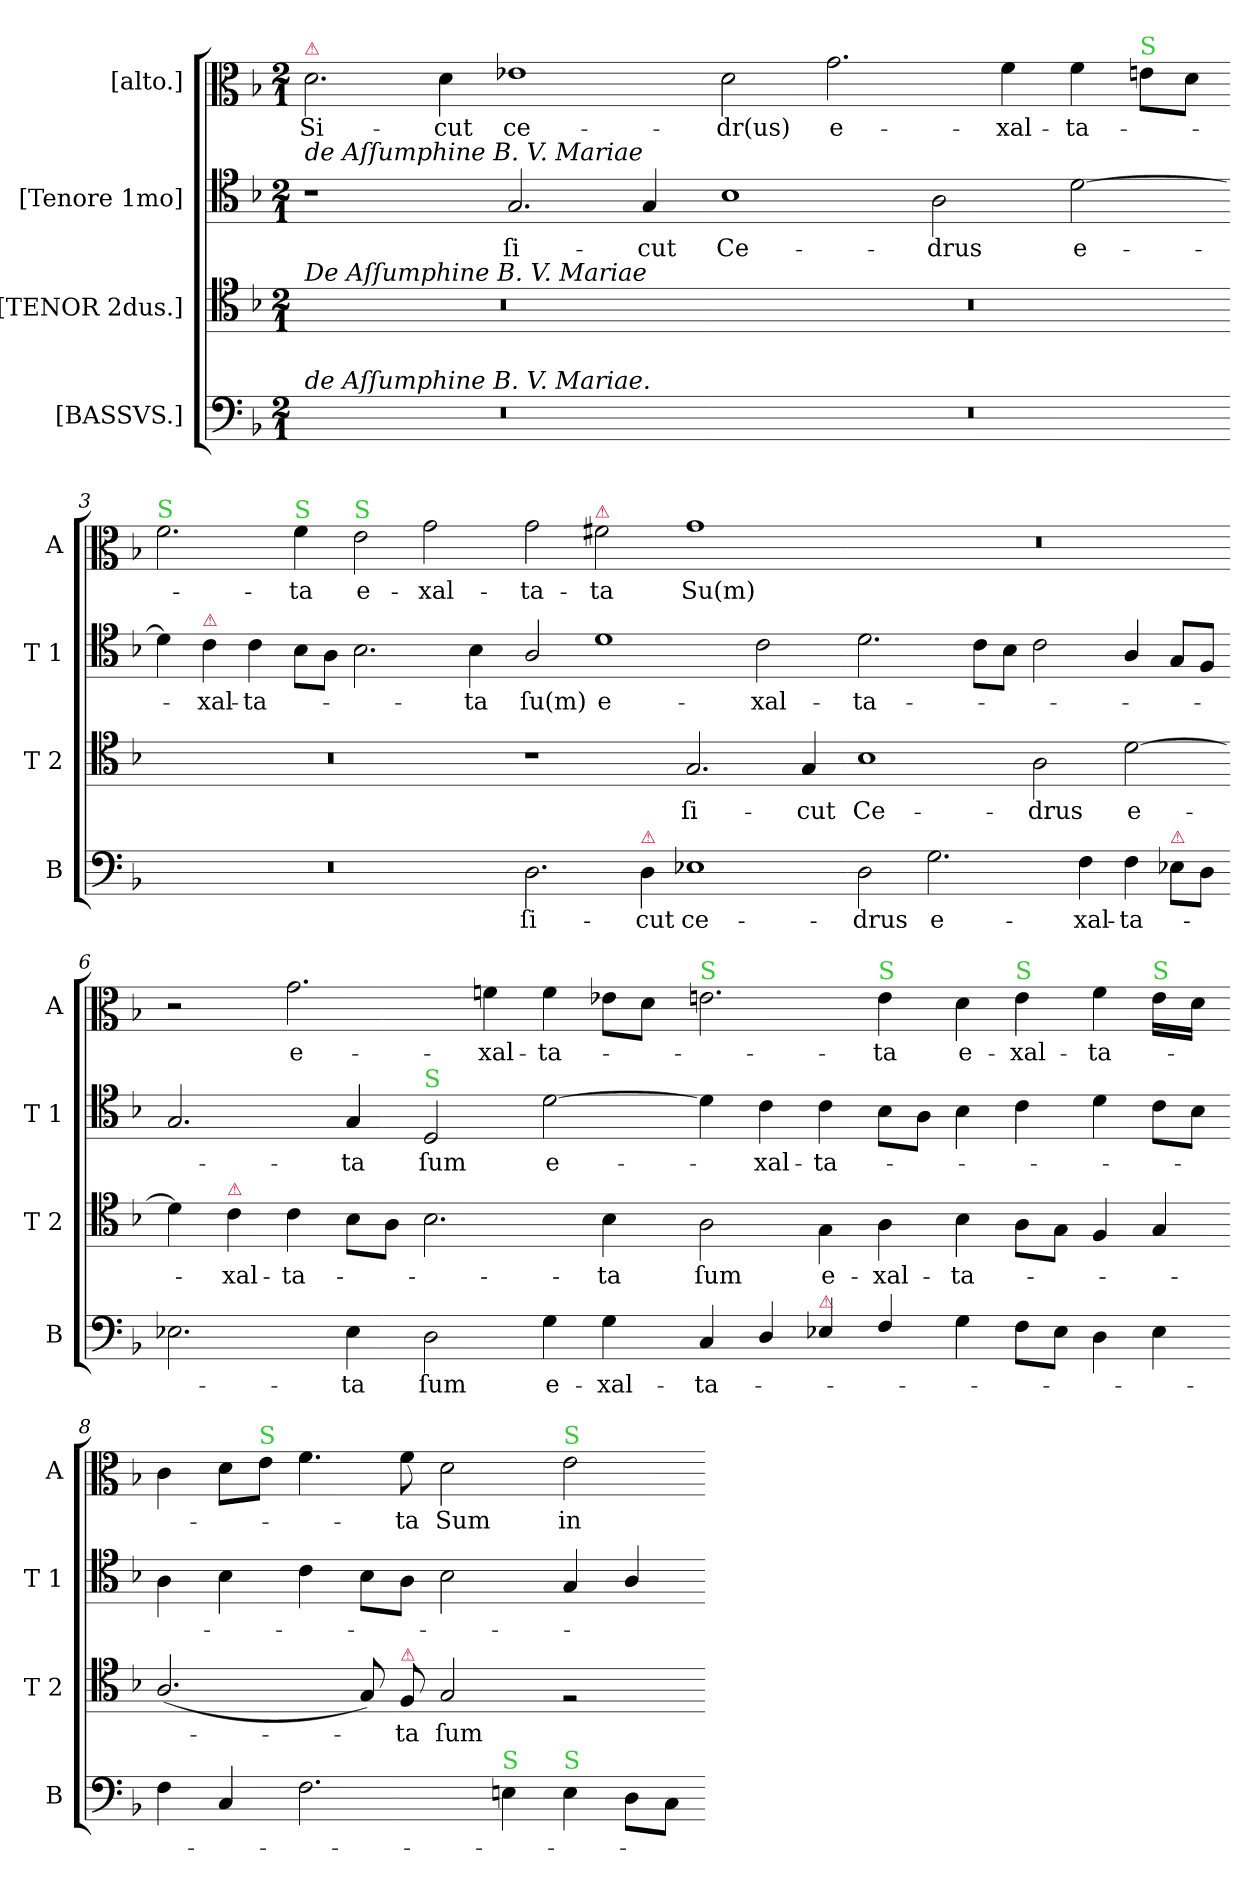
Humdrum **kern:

**kern	**text	**kern	**text	**kern	**text	**kern	**text
*part4	*part4	*part3	*part3	*part2	*part2	*part1	*part1
*staff4	*staff4	*staff3	*staff3	*staff2	*staff2	*staff1	*staff1
*I"[BASSVS.]	*	*I"[TENOR 2dus.]	*	*I"[Tenore 1mo]	*	*I"[alto.]	*
*I'B	*	*I'T 2	*	*I'T 1	*	*I'A	*
*clefF4	*	*clefC4	*	*clefC4	*	*clefC3	*
*k[b-]	*	*k[b-]	*	*k[b-]	*	*k[b-]	*
*M2/1	*	*M2/1	*	*M2/1	*	*M2/1	*
=1	=1	=1	=1	=1	=1	=1	=1
!	!	!	!	!	!	!LO:TX:a:color=crimson:t=⚠	!
!	!	!	!	!LO:TX:a:i:t=de Aſſumphine B. V. Mariae	!	!	!
!	!	!LO:TX:a:i:t=De Aſſumphine B. V. Mariae	!	!	!	!	!
!LO:TX:a:i:t=de Aſſumphine B. V. Mariae.	!	!	!	!	!	!	!
0r	.	0r	.	1r	.	2.d\	Si-
.	.	.	.	.	.	4d\	-cut
.	.	.	.	2.G/	ſi-	1e-X	ce-
.	.	.	.	4G/	-cut	.	.
=2-	=2-	=2-	=2-	=2-	=2-	=2-	=2-
0r	.	0r	.	1B-	Ce-	2d\	-dr(us)
.	.	.	.	.	.	2.g\	e-
.	.	.	.	2A\	-drus	.	.
.	.	.	.	.	.	4f\	-xal-
.	.	.	.	[2d\	e-	4f\	-ta-
!	!	!	!	!	!	!LO:TX:a:color=limegreen:t=S	!
.	.	.	.	.	.	8en\L	.
.	.	.	.	.	.	8d\J	.
=3-	=3-	=3-	=3-	=3-	=3-	=3-	=3-
!	!	!	!	!	!	!LO:TX:a:color=limegreen:t=S	!
0r	.	0r	.	4d\]	.	2.f\	.
!	!	!	!	!LO:TX:a:color=crimson:t=⚠	!	!	!
.	.	.	.	4c\	-xal-	.	.
.	.	.	.	4c\	-ta-	.	.
!	!	!	!	!	!	!LO:TX:a:color=limegreen:t=S	!
.	.	.	.	8B-\L	.	4f\	-ta
.	.	.	.	8A\J	.	.	.
!	!	!	!	!	!	!LO:TX:a:color=limegreen:t=S	!
.	.	.	.	2.B-\	.	2e\	e-
.	.	.	.	.	.	2g\	-xal-
.	.	.	.	4B-\	-ta	.	.
=4-	=4-	=4-	=4-	=4-	=4-	=4-	=4-
2.D\	ſi-	1r	.	2A/	ſu(m)	2g\	-ta-
!	!	!	!	!	!	!LO:TX:a:color=crimson:t=⚠	!
.	.	.	.	1d	e-	2f#X\	-ta
!LO:TX:a:color=crimson:t=⚠	!	!	!	!	!	!	!
4D\	-cut	.	.	.	.	.	.
1E-X	ce-	2.G/	ſi-	.	.	1g	Su(m)
.	.	.	.	2c\	-xal-	.	.
.	.	4G/	-cut	.	.	.	.
=5-	=5-	=5-	=5-	=5-	=5-	=5-	=5-
2D\	-drus	1B-	Ce-	2.d\	-ta-	0r	.
2.G\	e-	.	.	.	.	.	.
.	.	.	.	8c\L	.	.	.
.	.	.	.	8B-\J	.	.	.
.	.	2A\	-drus	2c\	.	.	.
4F\	-xal-	.	.	.	.	.	.
4F\	-ta-	[2d\	e-	4A/	.	.	.
!LO:TX:a:color=crimson:t=⚠	!	!	!	!	!	!	!
8E-X\L	.	.	.	8G/L	.	.	.
8D\J	.	.	.	8F/J	.	.	.
=6-	=6-	=6-	=6-	=6-	=6-	=6-	=6-
2.E-X\	.	4d\]	.	2.G/	.	2r	.
!	!	!LO:TX:a:color=crimson:t=⚠	!	!	!	!	!
.	.	4c\	-xal-	.	.	.	.
.	.	4c\	-ta-	.	.	2.g\	e-
4E-\	-ta	8B-\L	.	4G/	-ta	.	.
.	.	8A\J	.	.	.	.	.
!	!	!	!	!LO:TX:a:color=limegreen:t=S	!	!	!
2D\	ſum	2.B-\	.	2D/	ſum	.	.
.	.	.	.	.	.	4fn\	-xal-
4G\	e-	.	.	[2d\	e-	4f\	-ta-
4G\	-xal-	4B-\	-ta	.	.	8e-X\L	.
.	.	.	.	.	.	8d\J	.
=7-	=7-	=7-	=7-	=7-	=7-	=7-	=7-
!	!	!	!	!	!	!LO:TX:a:color=limegreen:t=S	!
4C/	-ta-	2A\	ſum	4d\]	.	2.en\	.
4D/	.	.	.	4c\	-xal-	.	.
!LO:TX:a:color=crimson:t=⚠	!	!	!	!	!	!	!
4E-X/	.	4G\	e-	4c\	-ta-	.	.
!	!	!	!	!	!	!LO:TX:a:color=limegreen:t=S	!
4F/	.	4A\	-xal-	8B-\L	.	4e\	-ta
.	.	.	.	8A\J	.	.	.
4G\	.	4B-\	-ta-	4B-\	.	4d\	e-
!	!	!	!	!	!	!LO:TX:a:color=limegreen:t=S	!
8F\L	.	8A\L	.	4c\	.	4e\	-xal-
8E-\J	.	8G\J	.	.	.	.	.
4D\	.	4F/	.	4d\	.	4f\	-ta-
!	!	!	!	!	!	!LO:TX:a:color=limegreen:t=S	!
!	!	!	!	!	!	!LO:N:vis=16	!
4E-\	.	4G/	.	8c\L	.	8e\LL	.
!	!	!	!	!	!	!LO:N:vis=16	!
.	.	.	.	8B-\J	.	8d\JJ	.
=8-	=8-	=8-	=8-	=8-	=8-	=8-	=8-
4F\	.	(2.A/	.	4A\	.	4c\	.
4C/	.	.	.	4B-\	.	8d\L	.
!	!	!	!	!	!	!LO:TX:a:color=limegreen:t=S	!
.	.	.	.	.	.	8e\J	.
2.F\	.	.	.	4c\	.	4.f\	.
.	.	8G/)	.	8B-\L	.	.	.
!	!	!LO:TX:a:color=crimson:t=⚠	!	!	!	!	!
.	.	8F/	-ta	8A\J	.	8f\	-ta
.	.	2G/	ſum	2B-\	.	2d\	Sum
!LO:TX:a:color=limegreen:t=S	!	!	!	!	!	!	!
4En\	.	.	.	.	.	.	.
!	!	!	!	!	!	!LO:TX:a:color=limegreen:t=S	!
!LO:TX:a:color=limegreen:t=S	!	!	!	!	!	!	!
4E\	.	2rF	.	4G/	.	2e\	in
8D\L	.	.	.	4A/	.	.	.
8C\J	.	.	.	.	.	.	.
=-	=-	=-	=-	=-	=-	=-	=-
*-	*-	*-	*-	*-	*-	*-	*-
